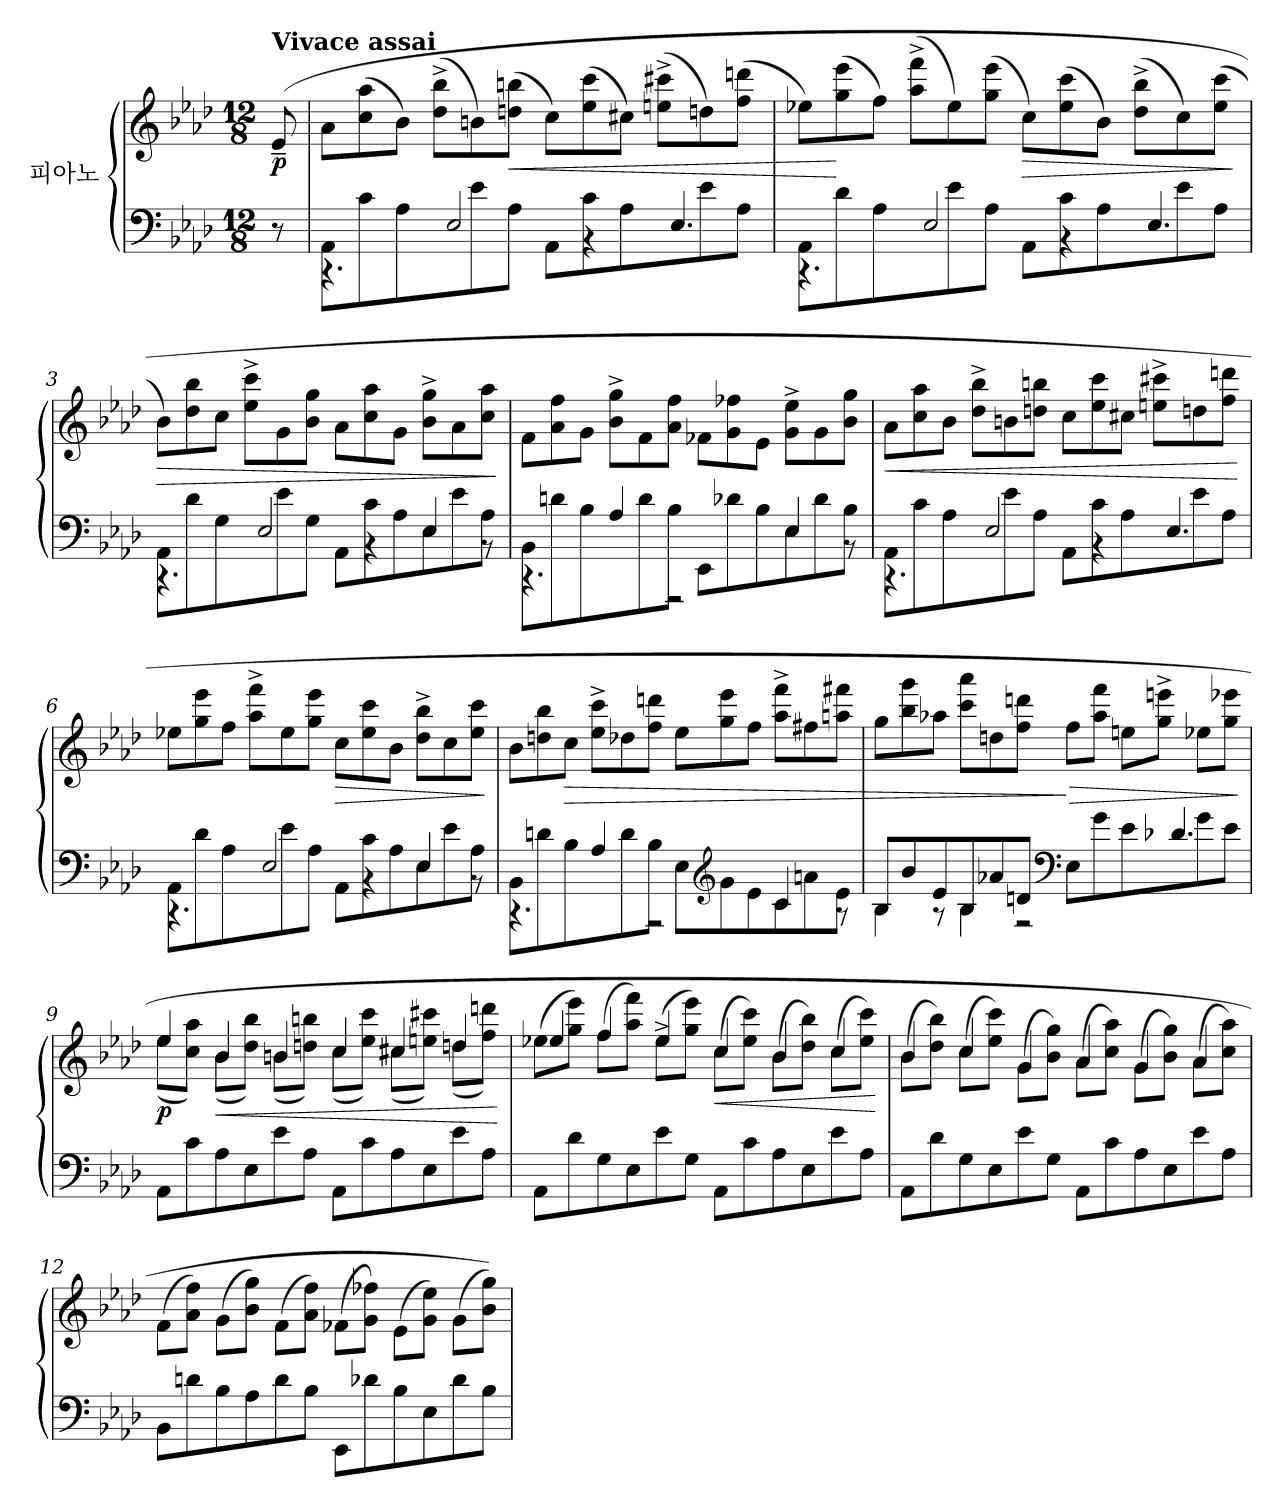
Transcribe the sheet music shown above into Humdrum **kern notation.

**kern	**kern	**dynam
*part1	*part1	*part1
*staff2	*staff1	*staff1/2
*I"피아노	*	*
*clefF4	*clefG2	*
*k[b-e-a-d-]	*k[b-e-a-d-]	*
*M12/8	*M12/8	*
*MM228	*MM228	*
=	=	=
!	!LO:TX:a:B:t=Vivace assai	!
!	!	!LO:DY:b
8r	(>8e-~/	p
=1	=1	=1
*^	*	*
8AA-\L	4.r	8a-\L	.
8c\	.	(>8cc\ 8aa-\	.
8A-\	.	8b-\J)	.
8E-\yy	2E-/	(>8dd-\^ 8bb-\^L	.
8e-\	.	8bn\)	.
!	!	!	!LO:HP:b
8A-\J	.	(>8ddn\ 8bbn\J	<
8AA-\L	.	8cc\L)	.
8c\	4r	(>8ee-\ 8ccc\	.
8A-\	.	8cc#X\J)	.
8E-\yy	4.E-/	(>8een\^ 8ccc#X\^L	.
8e-\	.	8ddn\)	.
8A-\J	.	(>8ff\ 8dddn\J	.
=2	=2	=2	=2
8AA-\L	4.r	8ee-X\L)	.
8d-\	.	(>8gg\ 8eee-\	[
8A-\	.	8ff\J)	.
8E-\yy	2E-/	(>8aa-\^ 8fff\^L	.
8e-\	.	8ee-\)	.
8A-\J	.	(>8gg\ 8eee-\J	.
!	!	!	!LO:HP:b
8AA-\L	.	8cc\L)	>
8c\	4r	(>8ee-\ 8ccc\	.
8A-\	.	8b-\J)	.
8E-\yy	4.E-/	(>8dd-\^ 8bb-\^L	.
8e-\	.	8cc\)	.
8A-\J	.	(>8ee-\ 8ccc\J	.
*v	*v	*	*
.	.	]
!!LO:LB:g=z
=3	=3	=3
*^	*	*
!	!	!	!LO:HP:b
8AA-\L	4.r	8b-\L)	>
8d-\	.	8dd-\ 8bb-\	.
8G\	.	8cc\J	.
8E-\yy	2E-/	8ee-\^ 8ccc\^L	.
8e-\	.	8g\	.
8G\J	.	8b-\ 8gg\J	.
8AA-\L	.	8a-\L	.
8c\	4r	8cc\ 8aa-\	.
8A-\	.	8g\J	.
8E-\	4E-/	8b-\^ 8gg\^L	.
8e-\	.	8a-\	.
8A-\J	8r	8cc\ 8aa-\J	.
*v	*v	*	*
.	.	]
=4	=4	=4
*^	*	*
8BB-\L	4.r	8f\L	.
8dn\	.	8a-\ 8ff\	.
8B-\	.	8g\J	.
8A-\yy	4A-/	8b-\^ 8gg\^L	.
8d\	.	8f\	.
8B-\J	2r	8a-\ 8ff\J	.
8EE-\L	.	8f-X\L	.
8d-X\	.	8g\ 8ff-X\	.
8B-\	.	8e-\J	.
8E-\	4E-/	8g\^ 8ee-\^L	.
8d-\	.	8g\	.
8B-\J	8r	8b-\ 8gg\J	.
!!LO:LB:g=z
=5	=5	=5	=5
!	!	!	!LO:HP:b
8AA-\L	4.r	8a-\L	<
8c\	.	8cc\ 8aa-\	.
8A-\	.	8b-\J	.
8E-\yy	2E-/	8dd-\^ 8bb-\^L	.
8e-\	.	8bn\	.
8A-\J	.	8ddn\ 8bbn\J	.
8AA-\L	.	8cc\L	.
8c\	4r	8ee-\ 8ccc\	.
8A-\	.	8cc#X\J	.
8E-\yy	4.E-/	8een\^ 8ccc#X\^L	.
8e-\	.	8ddn\	.
8A-\J	.	8ff\ 8dddn\J	.
*v	*v	*	*
.	.	[
=6	=6	=6
*^	*	*
8AA-\L	4.r	8ee-X\L	.
8d-\	.	8gg\ 8eee-\	.
8A-\	.	8ff\J	.
8E-\yy	2E-/	8aa-\^ 8fff\^L	.
8e-\	.	8ee-\	.
8A-\J	.	8gg\ 8eee-\J	.
!	!	!	!LO:HP:b
8AA-\L	.	8cc\L	>
8c\	4r	8ee-\ 8ccc\	.
8A-\	.	8b-\J	.
8E-\	4E-/	8dd-\^ 8bb-\^L	.
8e-\	.	8cc\	.
8A-\J	8r	8ee-\ 8ccc\J	.
*v	*v	*	*
.	.	]
!!LO:LB:g=z
=7	=7	=7
*^	*	*
8BB-\L	4.r	8b-\L	.
8dn\	.	8ddn\ 8bb-\	.
!	!	!	!LO:HP:b
8B-\	.	8cc\J	>
8A-\yy	4A-/	8ee-\^ 8ccc\^L	.
8d\	.	8dd-X\	.
8B-\J	2r	8ff\ 8dddn\J	.
8E-\L	.	8ee-\L	.
*clefG2	*	*	*
8g\	.	8gg\ 8eee-\	.
8e-\	.	8ff\J	.
8c\	4c/	8aa-\^ 8fff\^L	.
8an\	.	8ff#X\	.
8e-\J	8r	8aan\ 8fff#X\J	.
=8	=8	=8	=8
8B-/L	4B-\	8gg\L	.
8b-/	.	8bb-\ 8ggg\	.
8e-/	8r	8aa-X\J	.
8B-/	4B-\	8ccc\ 8aaa-\L	.
8a-X/	.	8ddn\	.
8dn/J	2r	8ff\ 8dddn\J	.
*clefF4	*	*	*
!	!	!	!LO:HP:n=1:b
8E-\L	.	8ff\L	] >
8g\	.	8aa-\ 8fff\J	.
8e-\	.	8een\L	.
8d-X\yy	4.d-/	8gg\^ 8eeen\^J	.
8g\	.	8ee-X\L	.
8e-\J	.	8gg\ 8eee-X\J	.
*v	*v	*	*
.	.	]
!!LO:PB:g=z
=9	=9	=9
*	*^	*
!	!	!	!LO:DY:b
8AA-\L	4ee-/	(>8ee-\L	p
8c\	.	8cc\ 8aa-\J)	.
!	!	!	!LO:HP:b
8A-\	4b-/	(>8b-\L	<
8E-\	.	8dd-\ 8bb-\J)	.
8e-\	4bn/	(>8b\L	.
8A-\J	.	8ddn\ 8bbn\J)	.
8AA-\L	4cc/	(>8cc\L	.
8c\	.	8ee-\ 8ccc\J)	.
8A-\	4cc#X/	(>8cc#\L	.
8E-\	.	8een\ 8ccc#X\J)	.
8e-\	4ddn/	(>8dd\L	.
8A-\J	.	8ff\ 8dddn\J)	.
*	*v	*v	*
.	.	[
=10	=10	=10
*	*^	*
8AA-\L	(>8ee-X\L	4ee-/	.
8d-\	8gg\ 8eee-\J)	.	.
8G\	(>8ff\L	4ff/	.
8E-\	8aa-\ 8fff\J)	.	.
8e-\	(>8ee-^\L	4ee-/	.
8G\J	8gg\ 8eee-\J)	.	.
!	!	!	!LO:HP:b
8AA-\L	(>8cc\L	4cc/	<
8c\	8ee-\ 8ccc\J)	.	.
8A-\	(>8b-\L	4b-/	.
8E-\	8dd-\ 8bb-\J)	.	.
8e-\	(>8cc\L	4cc/	.
8A-\J	8ee-\ 8ccc\J)	.	.
*	*v	*v	*
.	.	[
!!LO:LB:g=z
=11	=11	=11
*	*^	*
8AA-\L	(>8b-\L	4b-/	.
8d-\	8dd-\ 8bb-\J)	.	.
8G\	(>8cc\L	4cc/	.
8E-\	8ee-\ 8ccc\J)	.	.
8e-\	(>8g\L	4g/	.
8G\J	8b-\ 8gg\J)	.	.
8AA-\L	(>8a-\L	4a-/	.
8c\	8cc\ 8aa-\J)	.	.
8A-\	(>8g\L	4g/	.
8E-\	8b-\ 8gg\J)	.	.
8e-\	(>8a-\L	4a-/	.
8A-\J	8cc\ 8aa-\J)	.	.
*	*v	*v	*
=12	=12	=12
8BB-\L	(>8f\L	.
8dn\	8a-\ 8ff\J)	.
8B-\	(>8g\L	.
8A-\	8b-\ 8gg\J)	.
8d\	(>8f\L	.
8B-\J	8a-\ 8ff\J)	.
8EE-\L	(>8f-X\L	.
8d-X\	8g\ 8ff-X\J)	.
8B-\	(>8e-\L	.
8E-\	8g\ 8ee-\J)	.
8d-\	(>8g\L	.
8B-\J	8b-\ 8gg\J))	.
=	=	=
*-	*-	*-
